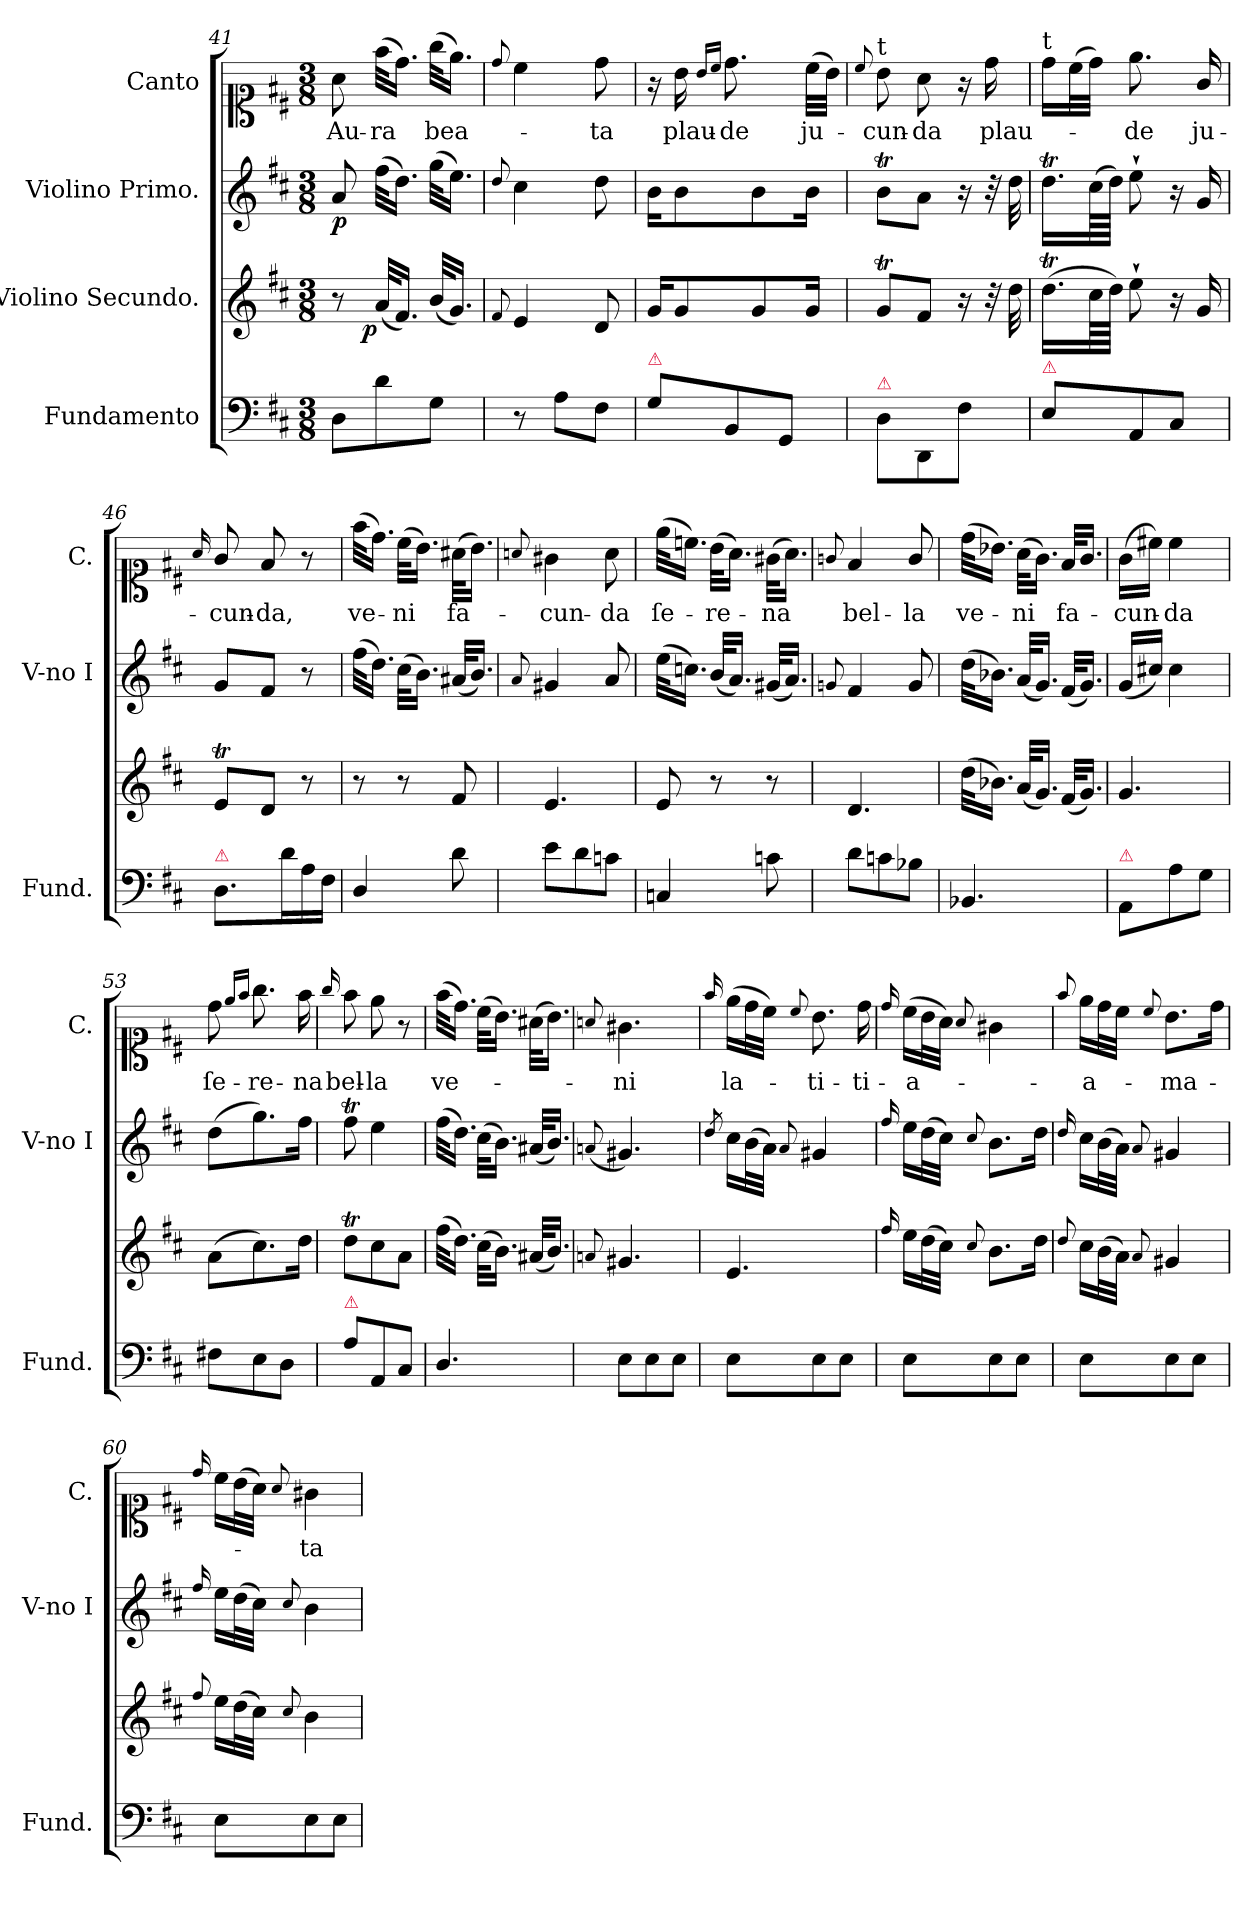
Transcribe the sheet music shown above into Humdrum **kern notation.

**kern	**kern	**dynam	**kern	**dynam	**kern	**text
*part4	*part3	*part3	*part2	*part2	*part1	*part1
*staff4	*staff3	*staff3	*staff2	*staff2	*staff1	*staff1
*I"Fundamento	*I"Violino Secundo.	*	*I"Violino Primo.	*	*I"Canto	*
*I'Fund.	*	*	*I'V-no I	*	*I'C.	*
*clefF4	*clefG2	*	*clefG2	*	*clefC1	*
*k[f#c#]	*k[f#c#]	*	*k[f#c#]	*	*k[f#c#]	*
*M3/8	*M3/8	*	*M3/8	*	*M3/8	*
=41	=41	=41	=41	=41	=41	=41
!	!	!	!	!LO:DY:b	!	!
8D\L	8r	.	8a/	p	8a\	Au-
!	!	!LO:DY:b:rj	!	!	!	!
8d\	(<32a/KLL	p	(>32ff#\KLL	.	(>32ff#\KLL	-ra
.	16.f#/JJ)	.	16.dd\JJ)	.	16.dd\JJ)	.
8G\J	(<32b/KLL	.	(>32gg\KLL	.	(>32gg\KLL	bea-
.	16.g/JJ)	.	16.ee\JJ)	.	16.ee\JJ)	.
=42	=42	=42	=42	=42	=42	=42
.	8qqf#/	.	8qqdd/	.	8qqdd/	.
8r	4e/	.	4cc#\	.	4cc#\	.
8A\L	.	.	.	.	.	.
8F#\J	8d/	.	8dd\	.	8dd\	-ta
=43	=43	=43	=43	=43	=43	=43
!LO:TX:a:color=crimson:t=⚠	!	!	!	!	!	!
8G\L	16g/KL	.	16b\KL	.	16r	.
.	8g/	.	8b\	.	16b\	plau-
.	.	.	.	.	16qqb/LL	.
.	.	.	.	.	16qqcc#/JJ	.
8BB/	.	.	.	.	8.dd\	-de
.	8g/	.	8b\	.	.	.
8GG/J	.	.	.	.	.	.
.	16g/Jk	.	16b\Jk	.	(>32cc#\LLL	ju-
.	.	.	.	.	32b\JJJ)	.
=44	=44	=44	=44	=44	=44	=44
.	.	.	.	.	8qqcc#/	.
!	!	!	!	!	!LO:TX:a:t=t	!
!LO:TX:a:color=crimson:t=⚠	!	!	!	!	!	!
8D\L	8gT/L	.	8bT\L	.	8b\	-cun-
8DD/	8f#/J	.	8a\J	.	8a\	-da
8F#\J	16r	.	16r	.	16r	.
.	32r	.	32r	.	16dd\	plau-
.	32dd\	.	32dd\	.	.	.
=45	=45	=45	=45	=45	=45	=45
!	!	!	!	!	!LO:TX:a:t=t	!
!LO:TX:a:color=crimson:t=⚠	!	!	!	!	!	!
8E\L	(>16.ddT\LL	.	16.ddT\LL	.	16dd\LL	.
.	.	.	.	.	(32cc#\L	.
.	64cc#\LL	.	(>64cc#\LL	.	32dd\JJJ)	.
.	64dd\JJJJ)	.	64dd\JJJJ)	.	.	.
8AA/	8ee`>\	.	8ee`>\	.	8.ee\	-de
8C#/J	16r	.	16r	.	.	.
.	16g/	.	16g/	.	16g/	ju-
=46	=46	=46	=46	=46	=46	=46
.	.	.	.	.	16qqa/	.
!LO:TX:a:color=crimson:t=⚠	!	!	!	!	!	!
8.D/L	8eT/L	.	8g/L	.	8g/	-cun-
.	8d/J	.	8f#/J	.	8f#/	-da,
16d\L	.	.	.	.	.	.
16A\	8r	.	8r	.	8r	.
16F#\JJ	.	.	.	.	.	.
=47	=47	=47	=47	=47	=47	=47
4D/	8r	.	(>32ff#\KLL	.	(>32ff#\KLL	ve-
.	.	.	16.dd\JJ)	.	16.dd\JJ)	.
.	8r	.	(>32cc#\KLL	.	(>32cc#\KLL	-ni
.	.	.	16.b\JJ)	.	16.b\JJ)	.
8d\	8f#/	.	(<32a#X/KLL	.	(>32a#X\KLL	fa-
.	.	.	16.b/JJ)	.	16.b\JJ)	.
=48	=48	=48	=48	=48	=48	=48
.	.	.	8qqa/	.	8qqan/	.
8e\L	4.e/	.	4g#X/	.	4g#X\	-cun-
8d\	.	.	.	.	.	.
8cn\J	.	.	8a/	.	8a\	-da
=49	=49	=49	=49	=49	=49	=49
4Cn/	8e/	.	(>32ee\KLL	.	(>32ee\KLL	ſe-
.	.	.	16.ccn\JJ)	.	16.ccn\JJ)	.
.	8r	.	(<32b/KLL	.	(>32b\KLL	-re-
.	.	.	16.a/JJ)	.	16.a\JJ)	.
8cn\	8r	.	(<32g#X/KLL	.	(>32g#X\KLL	-na
.	.	.	16.a/JJ)	.	16.a\JJ)	.
=50	=50	=50	=50	=50	=50	=50
.	.	.	8qqgn/	.	8qqgn/	.
8d\L	4.d/	.	4f#/	.	4f#/	bel-
8cn\	.	.	.	.	.	.
8B-X\J	.	.	8g/	.	8g/	-la
=51	=51	=51	=51	=51	=51	=51
4.BB-X/	(>32dd\KLL	.	(>32dd\KLL	.	(>32dd\KLL	ve-
.	16.b-X\JJ)	.	16.b-X\JJ)	.	16.b-X\JJ)	.
.	(<32a/KLL	.	(<32a/KLL	.	(>32a\KLL	-ni
.	16.g/JJ)	.	16.g/JJ)	.	16.g\JJ)	.
.	(<32f#/KLL	.	(<32f#/KLL	.	32f#/KLL	fa-
.	16.g/JJ)	.	16.g/JJ)	.	16.g/JJ	.
=52	=52	=52	=52	=52	=52	=52
!LO:TX:a:color=crimson:t=⚠	!	!	!	!	!	!
8AA/L	4.g/	.	(<16g/LL	.	(>16g\LL	-cun-
.	.	.	16cc#X/JJ)	.	16cc#X\JJ)	.
8A\	.	.	4cc#\	.	4cc#\	-da
8G\J	.	.	.	.	.	.
=53	=53	=53	=53	=53	=53	=53
8F#X\L	(>8a\L	.	(>8dd\L	.	8dd\	ſe-
.	.	.	.	.	16qqee/LL	.
.	.	.	.	.	16qqff#/JJ	.
8E\	8.cc#\)	.	8.gg\)	.	8.gg\	-re-
8D\J	.	.	.	.	.	.
.	16dd\Jk	.	16ff#\Jk	.	16ff#\	-na
=54	=54	=54	=54	=54	=54	=54
.	.	.	.	.	16qqgg/	.
!LO:TX:a:color=crimson:t=⚠	!	!	!	!	!	!
8A\L	8ddT\L	.	8ff#t\	.	8ff#\	bel-
8AA/	8cc#\	.	4ee\	.	8ee\	-la
8C#/J	8a\J	.	.	.	8r	.
=55	=55	=55	=55	=55	=55	=55
4.D/	(>32ff#\KLL	.	(>32ff#\KLL	.	(>32ff#\KLL	ve-
.	16.dd\JJ)	.	16.dd\JJ)	.	16.dd\JJ)	.
.	(>32cc#\KLL	.	(>32cc#\KLL	.	(>32cc#\KLL	.
.	16.b\JJ)	.	16.b\JJ)	.	16.b\JJ)	.
.	(<32a#X/KLL	.	(<32a#X/KLL	.	(>32a#X\KLL	.
.	16.b/JJ)	.	16.b/JJ)	.	16.b\JJ)	.
=56	=56	=56	=56	=56	=56	=56
.	8qqan/	.	(<8qqan/	.	8qqan/	.
8E\L	4.g#X/	.	4.g#X/)	.	4.g#X\	-ni
8E\	.	.	.	.	.	.
8E\J	.	.	.	.	.	.
=57	=57	=57	=57	=57	=57	=57
.	.	.	8qdd/	.	16qqff#/	.
8E\L	4.e/	.	16cc#\LL	.	(>16ee\LL	la-
.	.	.	(>32b\L	.	32dd\L	.
.	.	.	32a\JJJ)	.	32cc#\JJJ)	.
.	.	.	8qqa/	.	8qqcc#/	.
8E\	.	.	4g#X/	.	8.b\	-ti-
8E\J	.	.	.	.	.	.
.	.	.	.	.	16dd\	-ti-
=58	=58	=58	=58	=58	=58	=58
.	16qqff#/	.	16qqff#/	.	16qqdd/	.
8E\L	16ee\LL	.	16ee\LL	.	(>16cc#\LL	-a-
.	(>32dd\L	.	(>32dd\L	.	32b\L	.
.	32cc#\JJJ)	.	32cc#\JJJ)	.	32a\JJJ)	.
.	8qqcc#/	.	8qqcc#/	.	8qqa/	.
8E\	8.b\L	.	8.b\L	.	4g#X\	.
8E\J	.	.	.	.	.	.
.	16dd\Jk	.	16dd\Jk	.	.	.
=59	=59	=59	=59	=59	=59	=59
.	8qqdd/	.	16qqdd/	.	8qqff#/	.
8E\L	16cc#\LL	.	16cc#\LL	.	16ee\LL	-a-
.	(>32b\L	.	(>32b\L	.	32dd\L	.
.	32a\JJJ)	.	32a\JJJ)	.	32cc#\JJJ	.
.	8qqa/	.	8qqa/	.	8qqcc#/	.
8E\	4g#X/	.	4g#X/	.	8.b\L	-ma-
8E\J	.	.	.	.	.	.
.	.	.	.	.	16dd\Jk	.
=60	=60	=60	=60	=60	=60	=60
.	8qqff#/	.	16qqff#/	.	16qqdd/	.
8E\L	16ee\LL	.	16ee\LL	.	16cc#\LL	.
.	(>32dd\L	.	(>32dd\L	.	(>32b\L	.
.	32cc#\JJJ)	.	32cc#\JJJ)	.	32a\JJJ)	.
.	8qqcc#/	.	8qqcc#/	.	8qqa/	.
8E\	4b\	.	4b\	.	4g#X\	-ta
8E\J	.	.	.	.	.	.
=	=	=	=	=	=	=
*-	*-	*-	*-	*-	*-	*-
